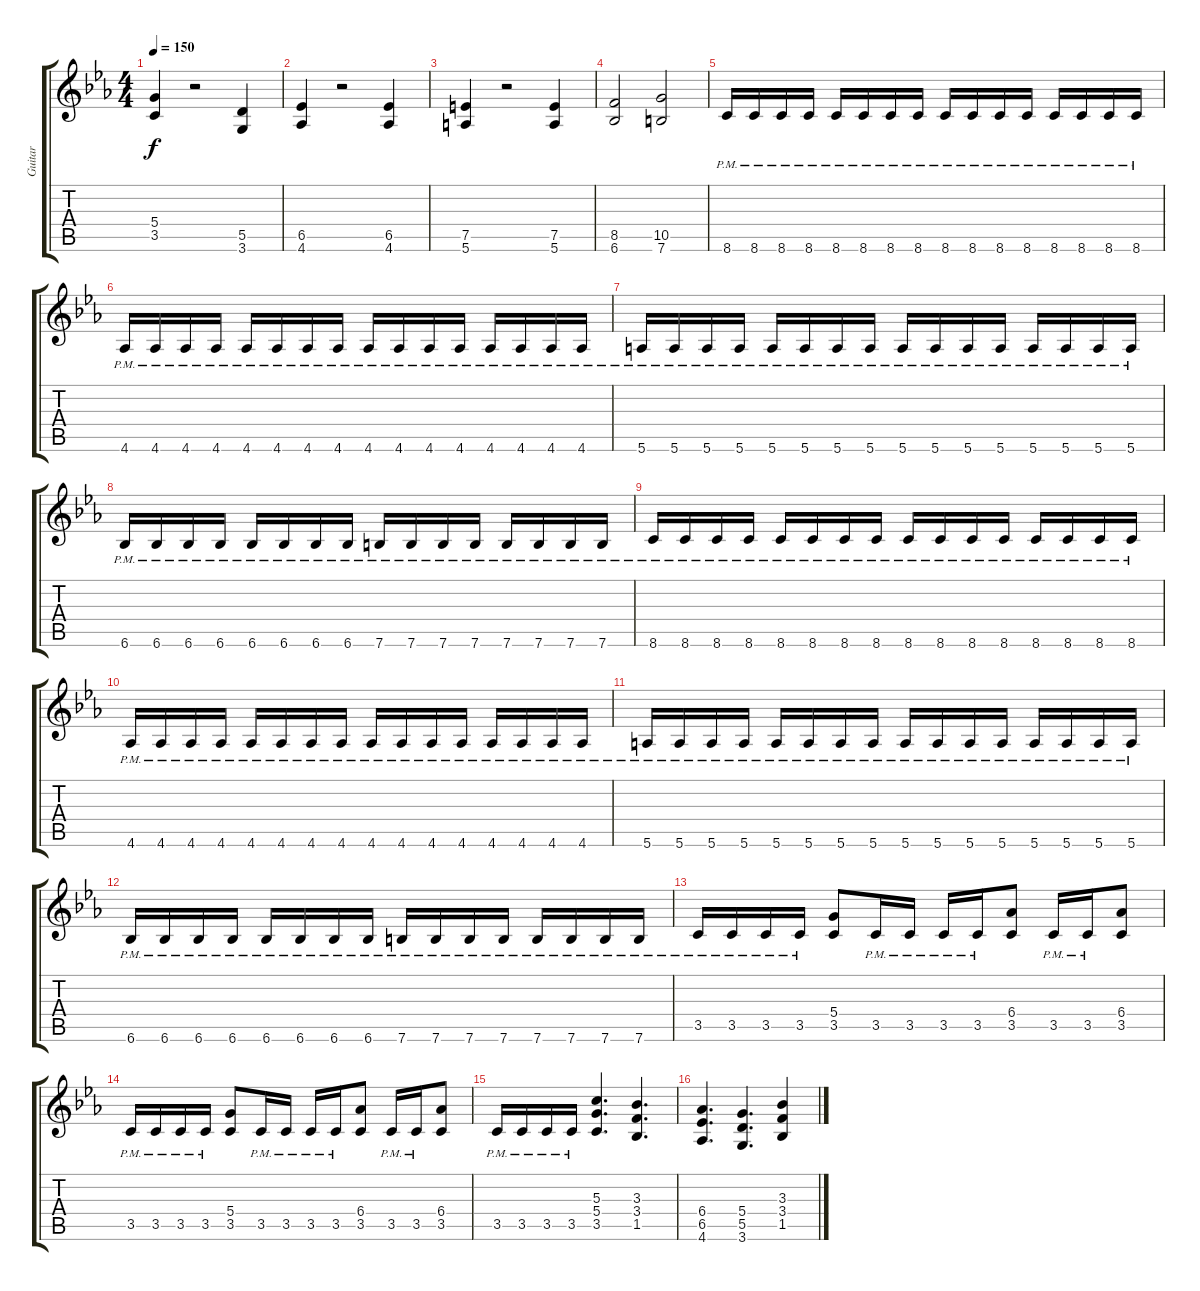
\track ("Guitar" "Guitar") {instrument acousticguitarnylon}
\staff {score tabs}
\tuning (E4 B3 G3 D3 A2 E2) {hide}
\ts (4 4)
\tempo 150
\clef g2
\ks eb
(5.4 3.5).4{dy f} r.2 (5.5 3.6).4 |
(6.5 4.6).4 r.2 (6.5 4.6).4 |
(7.5 5.6).4 r.2 (7.5 5.6).4 |
(8.5 6.6).2 (10.5 7.6).2 |
8.6{pm}.16 8.6{pm}.16 8.6{pm}.16 8.6{pm}.16 8.6{pm}.16 8.6{pm}.16 8.6{pm}.16 8.6{pm}.16 8.6{pm}.16 8.6{pm}.16 8.6{pm}.16 8.6{pm}.16 8.6{pm}.16 8.6{pm}.16 8.6{pm}.16 8.6{pm}.16 |
4.6{pm}.16 4.6{pm}.16 4.6{pm}.16 4.6{pm}.16 4.6{pm}.16 4.6{pm}.16 4.6{pm}.16 4.6{pm}.16 4.6{pm}.16 4.6{pm}.16 4.6{pm}.16 4.6{pm}.16 4.6{pm}.16 4.6{pm}.16 4.6{pm}.16 4.6{pm}.16 |
5.6{pm}.16 5.6{pm}.16 5.6{pm}.16 5.6{pm}.16 5.6{pm}.16 5.6{pm}.16 5.6{pm}.16 5.6{pm}.16 5.6{pm}.16 5.6{pm}.16 5.6{pm}.16 5.6{pm}.16 5.6{pm}.16 5.6{pm}.16 5.6{pm}.16 5.6{pm}.16 |
6.6{pm}.16 6.6{pm}.16 6.6{pm}.16 6.6{pm}.16 6.6{pm}.16 6.6{pm}.16 6.6{pm}.16 6.6{pm}.16 7.6{pm}.16 7.6{pm}.16 7.6{pm}.16 7.6{pm}.16 7.6{pm}.16 7.6{pm}.16 7.6{pm}.16 7.6{pm}.16 |
8.6{pm}.16 8.6{pm}.16 8.6{pm}.16 8.6{pm}.16 8.6{pm}.16 8.6{pm}.16 8.6{pm}.16 8.6{pm}.16 8.6{pm}.16 8.6{pm}.16 8.6{pm}.16 8.6{pm}.16 8.6{pm}.16 8.6{pm}.16 8.6{pm}.16 8.6{pm}.16 |
4.6{pm}.16 4.6{pm}.16 4.6{pm}.16 4.6{pm}.16 4.6{pm}.16 4.6{pm}.16 4.6{pm}.16 4.6{pm}.16 4.6{pm}.16 4.6{pm}.16 4.6{pm}.16 4.6{pm}.16 4.6{pm}.16 4.6{pm}.16 4.6{pm}.16 4.6{pm}.16 |
5.6{pm}.16 5.6{pm}.16 5.6{pm}.16 5.6{pm}.16 5.6{pm}.16 5.6{pm}.16 5.6{pm}.16 5.6{pm}.16 5.6{pm}.16 5.6{pm}.16 5.6{pm}.16 5.6{pm}.16 5.6{pm}.16 5.6{pm}.16 5.6{pm}.16 5.6{pm}.16 |
6.6{pm}.16 6.6{pm}.16 6.6{pm}.16 6.6{pm}.16 6.6{pm}.16 6.6{pm}.16 6.6{pm}.16 6.6{pm}.16 7.6{pm}.16 7.6{pm}.16 7.6{pm}.16 7.6{pm}.16 7.6{pm}.16 7.6{pm}.16 7.6{pm}.16 7.6{pm}.16 |
3.5{pm}.16 3.5{pm}.16 3.5{pm}.16 3.5{pm}.16 (5.4 3.5).8 3.5{pm}.16 3.5{pm}.16 3.5{pm}.16 3.5{pm}.16 (6.4 3.5).8 3.5{pm}.16 3.5{pm}.16 (6.4 3.5).8 |
3.5{pm}.16 3.5{pm}.16 3.5{pm}.16 3.5{pm}.16 (5.4 3.5).8 3.5{pm}.16 3.5{pm}.16 3.5{pm}.16 3.5{pm}.16 (6.4 3.5).8 3.5{pm}.16 3.5{pm}.16 (6.4 3.5).8 |
3.5{pm}.16 3.5{pm}.16 3.5{pm}.16 3.5{pm}.16 (5.3 5.4 3.5).4{d} (3.3 3.4 1.5).4{d} |
(6.4 6.5 4.6).4{d} (5.4 5.5 3.6).4{d} (3.3 3.4 1.5).4
